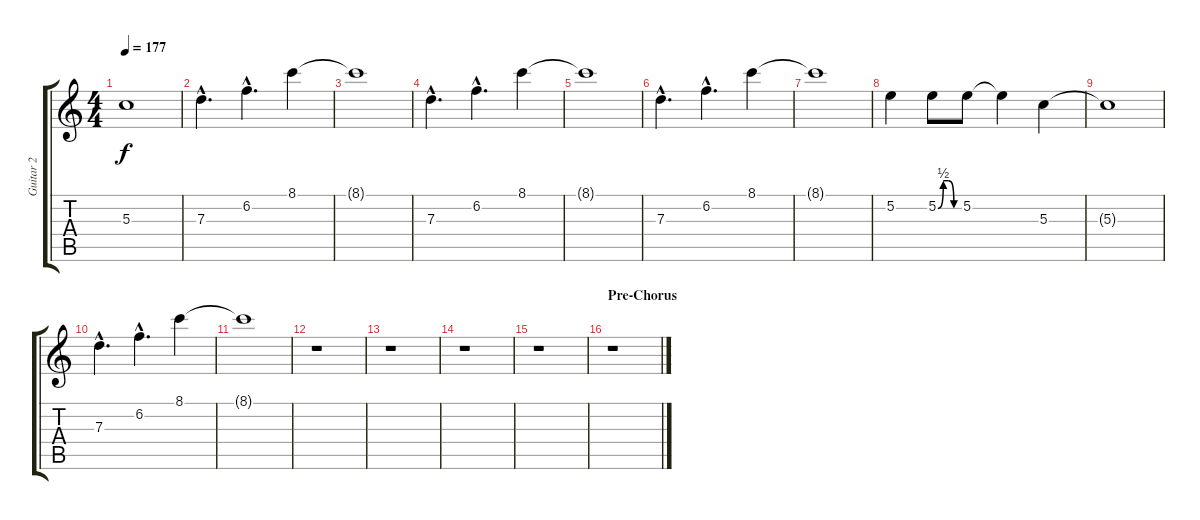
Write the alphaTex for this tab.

\track ("Guitar 2" "Guitar 2") {instrument electricguitarclean}
\staff {score tabs}
\tuning (E4 B3 G3 D3 A2 E2) {hide}
\ts (4 4)
\tempo 177
\clef g2
\ks c
5.3{t}.1{dy f} |
7.3{hac}.4{d} 6.2{hac}.4{d} 8.1.4 |
8.1{t}.1 |
7.3{hac}.4{d} 6.2{hac}.4{d} 8.1.4 |
8.1{t}.1 |
7.3{hac}.4{d} 6.2{hac}.4{d} 8.1.4 |
8.1{t}.1 |
5.2.4 5.2{be (custom 0 0 15 2 30 2 45 0 60 0)}.8 5.2.8 5.2{t}.4 5.3.4 |
5.3{t}.1 |
7.3{hac}.4{d} 6.2{hac}.4{d} 8.1.4 |
8.1{t}.1 |
r.1 |
r.1 |
r.1 |
r.1 |
\section ("" "Pre-Chorus")
r.1
